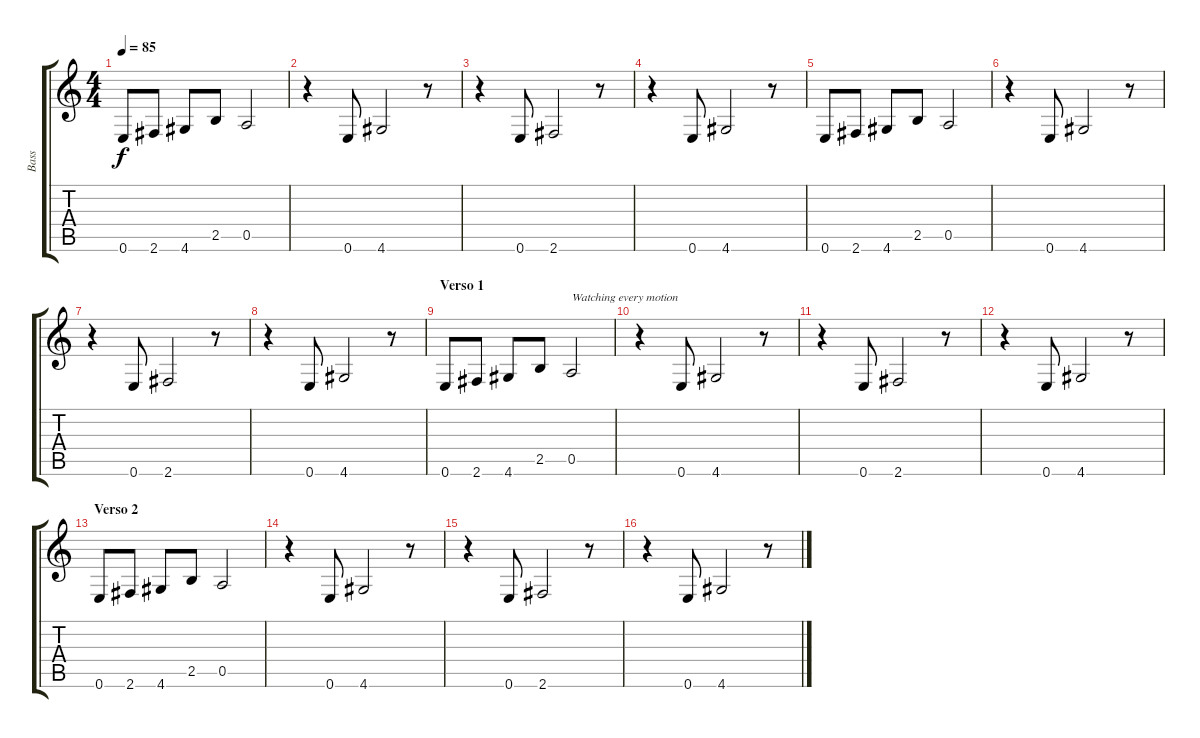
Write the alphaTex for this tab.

\track ("Bass" "Bass") {instrument fretlessbass}
\staff {score tabs}
\tuning (E4 B3 G3 D3 A2 E2) {hide}
\ts (4 4)
\tempo 85
\clef g2
\ks c
0.6.8{dy f instrument fretlessbass} 2.6.8 4.6.8 2.5.8 0.5.2 |
r.4 0.6.8 4.6.2 r.8 |
r.4 0.6.8 2.6.2 r.8 |
r.4 0.6.8 4.6.2 r.8 |
0.6.8 2.6.8 4.6.8 2.5.8 0.5.2 |
r.4 0.6.8 4.6.2 r.8 |
r.4 0.6.8 2.6.2 r.8 |
r.4 0.6.8 4.6.2 r.8 |
\section ("" "Verso 1")
0.6.8 2.6.8 4.6.8 2.5.8 0.5.2{txt "Watching every motion"} |
r.4 0.6.8 4.6.2 r.8 |
r.4 0.6.8 2.6.2 r.8 |
r.4 0.6.8 4.6.2 r.8 |
\section ("" "Verso 2")
0.6.8 2.6.8 4.6.8 2.5.8 0.5.2 |
r.4 0.6.8 4.6.2 r.8 |
r.4 0.6.8 2.6.2 r.8 |
r.4 0.6.8 4.6.2 r.8
